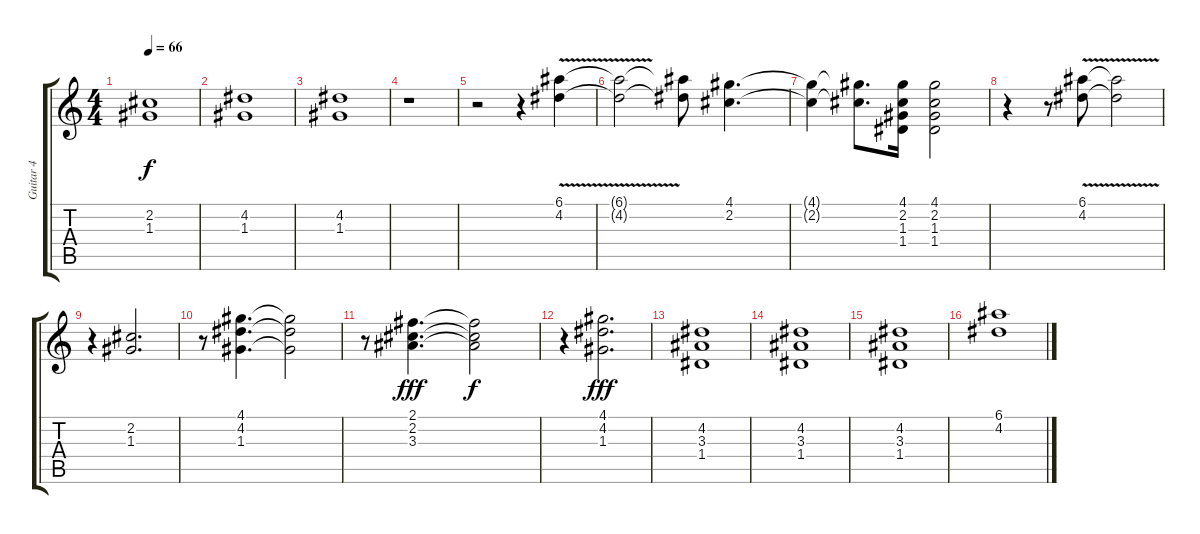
\track ("Guitar 4" "Guitar 4") {instrument electricguitarclean}
\staff {score tabs}
\tuning (E4 B3 G3 D3 A2 E2) {hide}
\ts (4 4)
\tempo 66
\clef g2
\ks c
(2.2 1.3).1{dy f} |
(4.2 1.3).1 |
(4.2 1.3).1 |
r.1 |
r.2 r.4 (6.1{v} 4.2{v}).4{instrument overdrivenguitar} |
(6.1{t} 4.2{t}).2 (6.1{t} 4.2{t}).8 (4.1 2.2).4{d} |
(4.1{t} 2.2{t}).4 (4.1{t} 2.2{t}).8{d} (4.1 2.2 1.3 1.4).16 (4.1 2.2 1.3 1.4).2 |
r.4 r.8 (6.1{v} 4.2{v}).8 (6.1{t} 4.2{t}).2 |
r.4 (2.2 1.3).2{d} |
r.8 (4.1 4.2 1.3).4{d} (4.1{t} 4.2{t} 1.3{t}).2 |
r.8 (2.1 2.2 3.3).4{d dy fff} (2.1{t} 2.2{t} 3.3{t}).2{dy f} |
r.4 (4.1 4.2 1.3).2{d dy fff} |
(4.2 3.3 1.4).1 |
(4.2 3.3 1.4).1 |
(4.2 3.3 1.4).1 |
(6.1 4.2).1
